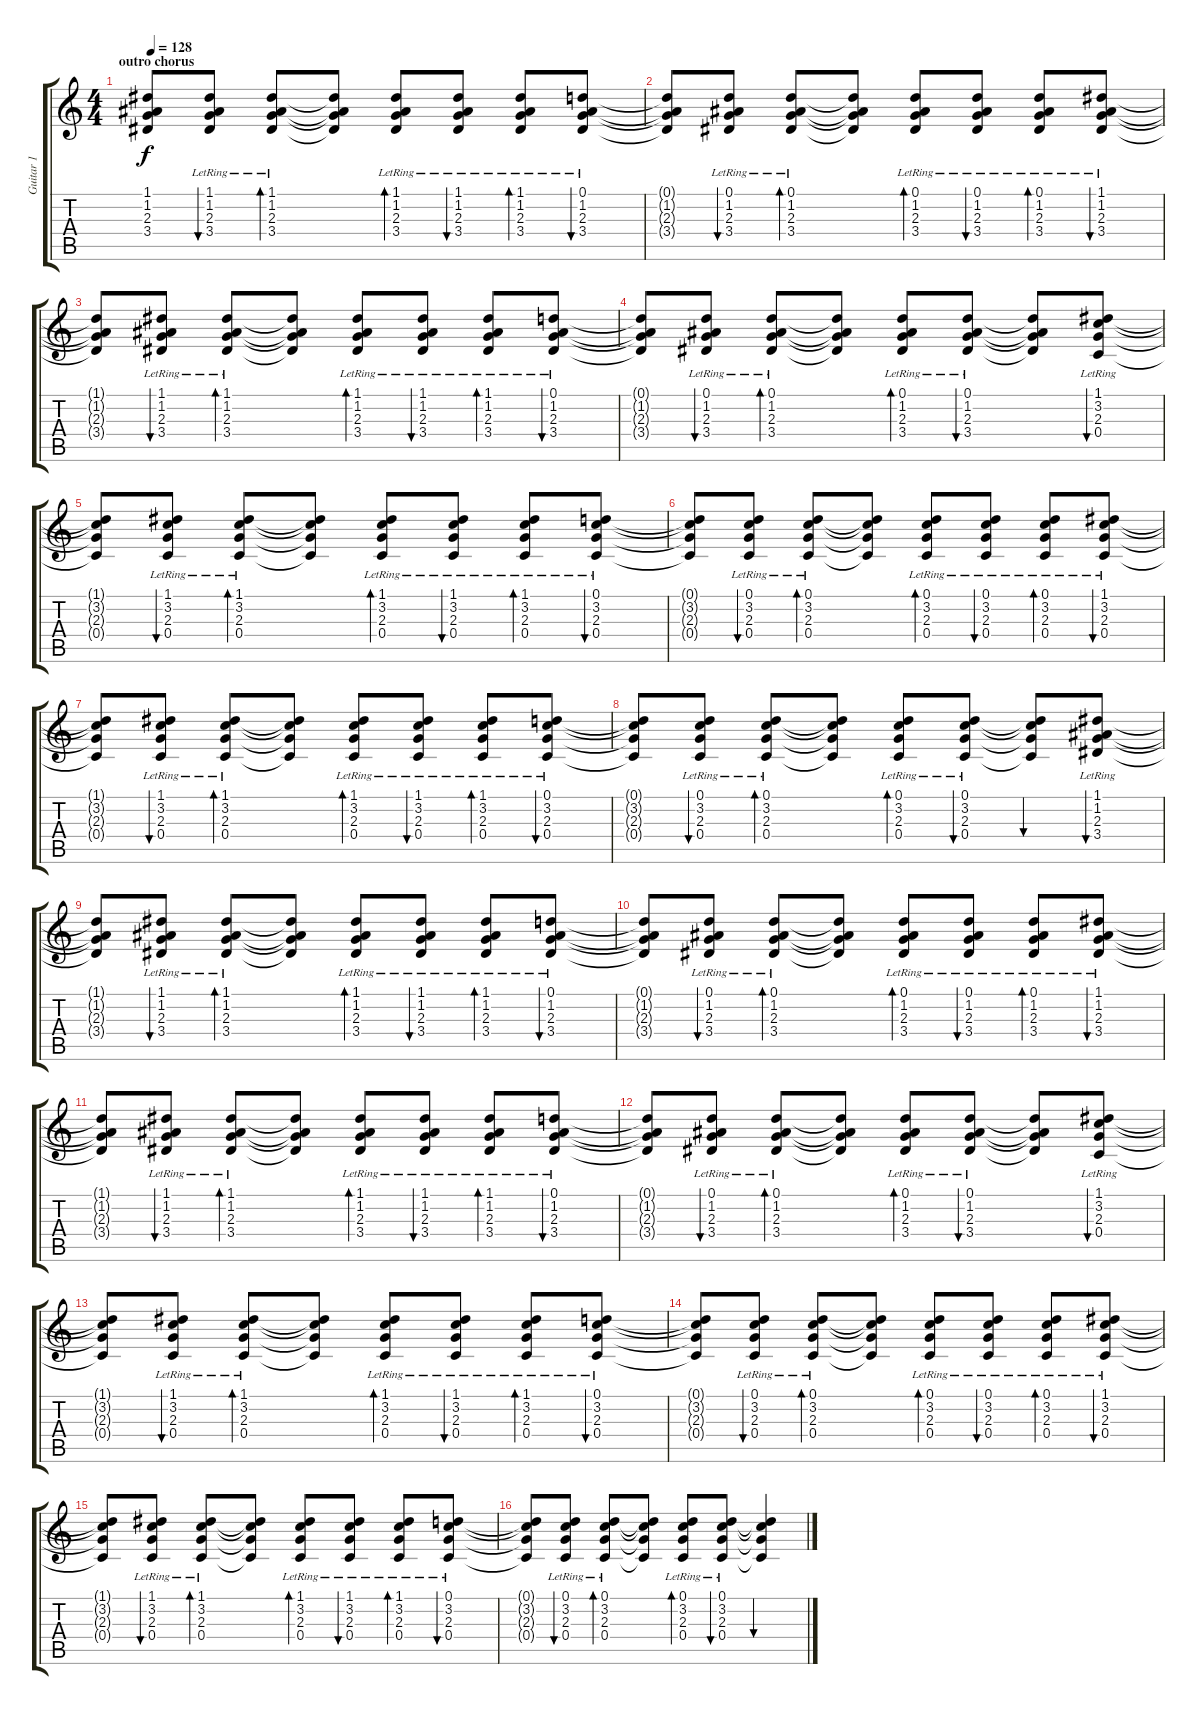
\track ("Guitar 1" "Guitar 1") {instrument acousticguitarsteel}
\staff {score tabs}
\tuning (D4 A3 F3 C3 G2 C2) {hide}
\ts (4 4)
\section ("" "outro chorus")
\tempo 128
\clef g2
\ks c
(1.1{t} 1.2{t} 2.3{t} 3.4{t}).8{dy f} (1.1{lr} 1.2{lr} 2.3{lr} 3.4{lr}).8{bu 60} (1.1{lr} 1.2{lr} 2.3{lr} 3.4{lr}).8{bd 60} (1.1{t} 1.2{t} 2.3{t} 3.4{t}).8 (1.1{lr} 1.2{lr} 2.3{lr} 3.4{lr}).8{bd 60} (1.1{lr} 1.2{lr} 2.3{lr} 3.4{lr}).8{bu 60} (1.1{lr} 1.2{lr} 2.3{lr} 3.4{lr}).8{bd 60} (0.1{lr} 1.2{lr} 2.3{lr} 3.4{lr}).8{bu 60} |
(0.1{t} 1.2{t} 2.3{t} 3.4{t}).8 (0.1{lr} 1.2{lr} 2.3{lr} 3.4{lr}).8{bu 60} (0.1{lr} 1.2{lr} 2.3{lr} 3.4{lr}).8{bd 60} (0.1{t} 1.2{t} 2.3{t} 3.4{t}).8 (0.1{lr} 1.2{lr} 2.3{lr} 3.4{lr}).8{bd 60} (0.1{lr} 1.2{lr} 2.3{lr} 3.4{lr}).8{bu 60} (0.1{lr} 1.2{lr} 2.3{lr} 3.4{lr}).8{bd 60} (1.1{lr} 1.2{lr} 2.3{lr} 3.4{lr}).8{bu 60} |
(1.1{t} 1.2{t} 2.3{t} 3.4{t}).8 (1.1{lr} 1.2{lr} 2.3{lr} 3.4{lr}).8{bu 60} (1.1{lr} 1.2{lr} 2.3{lr} 3.4{lr}).8{bd 60} (1.1{t} 1.2{t} 2.3{t} 3.4{t}).8 (1.1{lr} 1.2{lr} 2.3{lr} 3.4{lr}).8{bd 60} (1.1{lr} 1.2{lr} 2.3{lr} 3.4{lr}).8{bu 60} (1.1{lr} 1.2{lr} 2.3{lr} 3.4{lr}).8{bd 60} (0.1{lr} 1.2{lr} 2.3{lr} 3.4{lr}).8{bu 60} |
(0.1{t} 1.2{t} 2.3{t} 3.4{t}).8 (0.1{lr} 1.2{lr} 2.3{lr} 3.4{lr}).8{bu 60} (0.1{lr} 1.2{lr} 2.3{lr} 3.4{lr}).8{bd 60} (0.1{t} 1.2{t} 2.3{t} 3.4{t}).8 (0.1{lr} 1.2{lr} 2.3{lr} 3.4{lr}).8{bd 60} (0.1{lr} 1.2{lr} 2.3{lr} 3.4{lr}).8{bu 60} (0.1{t} 1.2{t} 2.3{t} 3.4{t}).8 (1.1{lr} 3.2{lr} 2.3{lr} 0.4{lr}).8{bu 60} |
(1.1{t} 3.2{t} 2.3{t} 0.4{t}).8 (1.1{lr} 3.2{lr} 2.3{lr} 0.4{lr}).8{bu 60} (1.1{lr} 3.2{lr} 2.3{lr} 0.4{lr}).8{bd 60} (1.1{t} 3.2{t} 2.3{t} 0.4{t}).8 (1.1{lr} 3.2{lr} 2.3{lr} 0.4{lr}).8{bd 60} (1.1{lr} 3.2{lr} 2.3{lr} 0.4{lr}).8{bu 60} (1.1{lr} 3.2{lr} 2.3{lr} 0.4{lr}).8{bd 60} (0.1{lr} 3.2{lr} 2.3{lr} 0.4{lr}).8{bu 60} |
(0.1{t} 3.2{t} 2.3{t} 0.4{t}).8 (0.1{lr} 3.2{lr} 2.3{lr} 0.4{lr}).8{bu 60} (0.1{lr} 3.2{lr} 2.3{lr} 0.4{lr}).8{bd 60} (0.1{t} 3.2{t} 2.3{t} 0.4{t}).8 (0.1{lr} 3.2{lr} 2.3{lr} 0.4{lr}).8{bd 60} (0.1{lr} 3.2{lr} 2.3{lr} 0.4{lr}).8{bu 60} (0.1{lr} 3.2{lr} 2.3{lr} 0.4{lr}).8{bd 60} (1.1{lr} 3.2{lr} 2.3{lr} 0.4{lr}).8{bu 60} |
(1.1{t} 3.2{t} 2.3{t} 0.4{t}).8 (1.1{lr} 3.2{lr} 2.3{lr} 0.4{lr}).8{bu 60} (1.1{lr} 3.2{lr} 2.3{lr} 0.4{lr}).8{bd 60} (1.1{t} 3.2{t} 2.3{t} 0.4{t}).8 (1.1{lr} 3.2{lr} 2.3{lr} 0.4{lr}).8{bd 60} (1.1{lr} 3.2{lr} 2.3{lr} 0.4{lr}).8{bu 60} (1.1{lr} 3.2{lr} 2.3{lr} 0.4{lr}).8{bd 60} (0.1{lr} 3.2{lr} 2.3{lr} 0.4{lr}).8{bu 60} |
(0.1{t} 3.2{t} 2.3{t} 0.4{t}).8 (0.1{lr} 3.2{lr} 2.3{lr} 0.4{lr}).8{bu 60} (0.1{lr} 3.2{lr} 2.3{lr} 0.4{lr}).8{bd 60} (0.1{t} 3.2{t} 2.3{t} 0.4{t}).8 (0.1{lr} 3.2{lr} 2.3{lr} 0.4{lr}).8{bd 60} (0.1{lr} 3.2{lr} 2.3{lr} 0.4{lr}).8{bu 60} (0.1{t} 3.2{t} 2.3{t} 0.4{t}).8{bu 60} (1.1{lr} 1.2{lr} 2.3{lr} 3.4{lr}).8{bu 60} |
(1.1{t} 1.2{t} 2.3{t} 3.4{t}).8 (1.1{lr} 1.2{lr} 2.3{lr} 3.4{lr}).8{bu 60} (1.1{lr} 1.2{lr} 2.3{lr} 3.4{lr}).8{bd 60} (1.1{t} 1.2{t} 2.3{t} 3.4{t}).8 (1.1{lr} 1.2{lr} 2.3{lr} 3.4{lr}).8{bd 60} (1.1{lr} 1.2{lr} 2.3{lr} 3.4{lr}).8{bu 60} (1.1{lr} 1.2{lr} 2.3{lr} 3.4{lr}).8{bd 60} (0.1{lr} 1.2{lr} 2.3{lr} 3.4{lr}).8{bu 60} |
(0.1{t} 1.2{t} 2.3{t} 3.4{t}).8 (0.1{lr} 1.2{lr} 2.3{lr} 3.4{lr}).8{bu 60} (0.1{lr} 1.2{lr} 2.3{lr} 3.4{lr}).8{bd 60} (0.1{t} 1.2{t} 2.3{t} 3.4{t}).8 (0.1{lr} 1.2{lr} 2.3{lr} 3.4{lr}).8{bd 60} (0.1{lr} 1.2{lr} 2.3{lr} 3.4{lr}).8{bu 60} (0.1{lr} 1.2{lr} 2.3{lr} 3.4{lr}).8{bd 60} (1.1{lr} 1.2{lr} 2.3{lr} 3.4{lr}).8{bu 60} |
(1.1{t} 1.2{t} 2.3{t} 3.4{t}).8 (1.1{lr} 1.2{lr} 2.3{lr} 3.4{lr}).8{bu 60} (1.1{lr} 1.2{lr} 2.3{lr} 3.4{lr}).8{bd 60} (1.1{t} 1.2{t} 2.3{t} 3.4{t}).8 (1.1{lr} 1.2{lr} 2.3{lr} 3.4{lr}).8{bd 60} (1.1{lr} 1.2{lr} 2.3{lr} 3.4{lr}).8{bu 60} (1.1{lr} 1.2{lr} 2.3{lr} 3.4{lr}).8{bd 60} (0.1{lr} 1.2{lr} 2.3{lr} 3.4{lr}).8{bu 60} |
(0.1{t} 1.2{t} 2.3{t} 3.4{t}).8 (0.1{lr} 1.2{lr} 2.3{lr} 3.4{lr}).8{bu 60} (0.1{lr} 1.2{lr} 2.3{lr} 3.4{lr}).8{bd 60} (0.1{t} 1.2{t} 2.3{t} 3.4{t}).8 (0.1{lr} 1.2{lr} 2.3{lr} 3.4{lr}).8{bd 60} (0.1{lr} 1.2{lr} 2.3{lr} 3.4{lr}).8{bu 60} (0.1{t} 1.2{t} 2.3{t} 3.4{t}).8 (1.1{lr} 3.2{lr} 2.3{lr} 0.4{lr}).8{bu 60} |
(1.1{t} 3.2{t} 2.3{t} 0.4{t}).8 (1.1{lr} 3.2{lr} 2.3{lr} 0.4{lr}).8{bu 60} (1.1{lr} 3.2{lr} 2.3{lr} 0.4{lr}).8{bd 60} (1.1{t} 3.2{t} 2.3{t} 0.4{t}).8 (1.1{lr} 3.2{lr} 2.3{lr} 0.4{lr}).8{bd 60} (1.1{lr} 3.2{lr} 2.3{lr} 0.4{lr}).8{bu 60} (1.1{lr} 3.2{lr} 2.3{lr} 0.4{lr}).8{bd 60} (0.1{lr} 3.2{lr} 2.3{lr} 0.4{lr}).8{bu 60} |
(0.1{t} 3.2{t} 2.3{t} 0.4{t}).8 (0.1{lr} 3.2{lr} 2.3{lr} 0.4{lr}).8{bu 60} (0.1{lr} 3.2{lr} 2.3{lr} 0.4{lr}).8{bd 60} (0.1{t} 3.2{t} 2.3{t} 0.4{t}).8 (0.1{lr} 3.2{lr} 2.3{lr} 0.4{lr}).8{bd 60} (0.1{lr} 3.2{lr} 2.3{lr} 0.4{lr}).8{bu 60} (0.1{lr} 3.2{lr} 2.3{lr} 0.4{lr}).8{bd 60} (1.1{lr} 3.2{lr} 2.3{lr} 0.4{lr}).8{bu 60} |
(1.1{t} 3.2{t} 2.3{t} 0.4{t}).8 (1.1{lr} 3.2{lr} 2.3{lr} 0.4{lr}).8{bu 60} (1.1{lr} 3.2{lr} 2.3{lr} 0.4{lr}).8{bd 60} (1.1{t} 3.2{t} 2.3{t} 0.4{t}).8 (1.1{lr} 3.2{lr} 2.3{lr} 0.4{lr}).8{bd 60} (1.1{lr} 3.2{lr} 2.3{lr} 0.4{lr}).8{bu 60} (1.1{lr} 3.2{lr} 2.3{lr} 0.4{lr}).8{bd 60} (0.1{lr} 3.2{lr} 2.3{lr} 0.4{lr}).8{bu 60} |
(0.1{t} 3.2{t} 2.3{t} 0.4{t}).8 (0.1{lr} 3.2{lr} 2.3{lr} 0.4{lr}).8{bu 60} (0.1{lr} 3.2{lr} 2.3{lr} 0.4{lr}).8{bd 60} (0.1{t} 3.2{t} 2.3{t} 0.4{t}).8 (0.1{lr} 3.2{lr} 2.3{lr} 0.4{lr}).8{bd 60} (0.1{lr} 3.2{lr} 2.3{lr} 0.4{lr}).8{bu 60} (0.1{t} 3.2{t} 2.3{t} 0.4{t}).4{bu 60}
